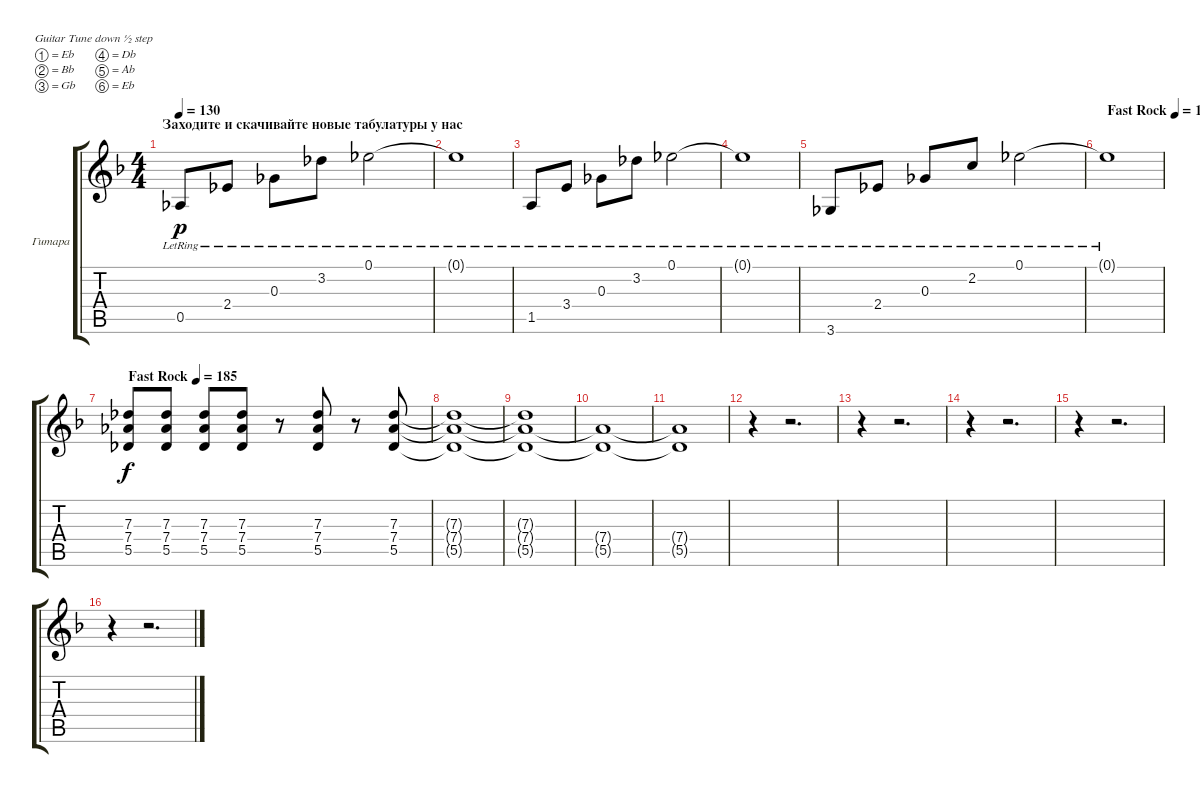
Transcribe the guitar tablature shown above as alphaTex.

\bracketExtendMode groupsimilarinstruments
\firstSystemTrackNameOrientation horizontal
\otherSystemsTrackNameOrientation horizontal
\track ("Владимир Холстинин" "Гитара") {instrument distortionguitar}
\staff {score tabs}
\tuning (Eb4 Bb3 Gb3 Db3 Ab2 Eb2)
\ts (4 4)
\beaming (8 2 2 2 2)
\section ("" "Заходите и скачивайте новые табулатуры у нас")
\tempo 130
\clef g2
\ks dminor
0.5{lr}.8{dy p instrument distortionguitar} 2.4{lr}.8 0.3{lr}.8 3.2{lr}.8 0.1{lr}.2 |
0.1{lr t}.1 |
1.5{lr}.8 3.4{lr}.8 0.3{lr}.8 3.2{lr}.8 0.1{lr}.2 |
0.1{lr t}.1 |
3.6{lr}.8 2.4{lr}.8 0.3{lr}.8 2.2{lr}.8 0.1{lr}.2 |
\tempo (130 "Fast Rock")
0.1{lr t}.1 |
\tempo (185 "Fast Rock")
(7.3 7.4 5.5).8{dy f} (7.3 7.4 5.5).8 (7.3 7.4 5.5).8 (7.3 7.4 5.5).8 r.8 (7.3 7.4 5.5).8 r.8 (7.3 7.4 5.5).8 |
(7.3{t} 7.4{t} 5.5{t}).1 |
(7.3{t} 7.4{t} 5.5{t}).1 |
(7.4{t} 5.5{t}).1 |
(7.4{t} 5.5{t}).1 |
r.4 r.2{d} |
r.4 r.2{d} |
r.4 r.2{d} |
r.4 r.2{d} |
r.4 r.2{d}
